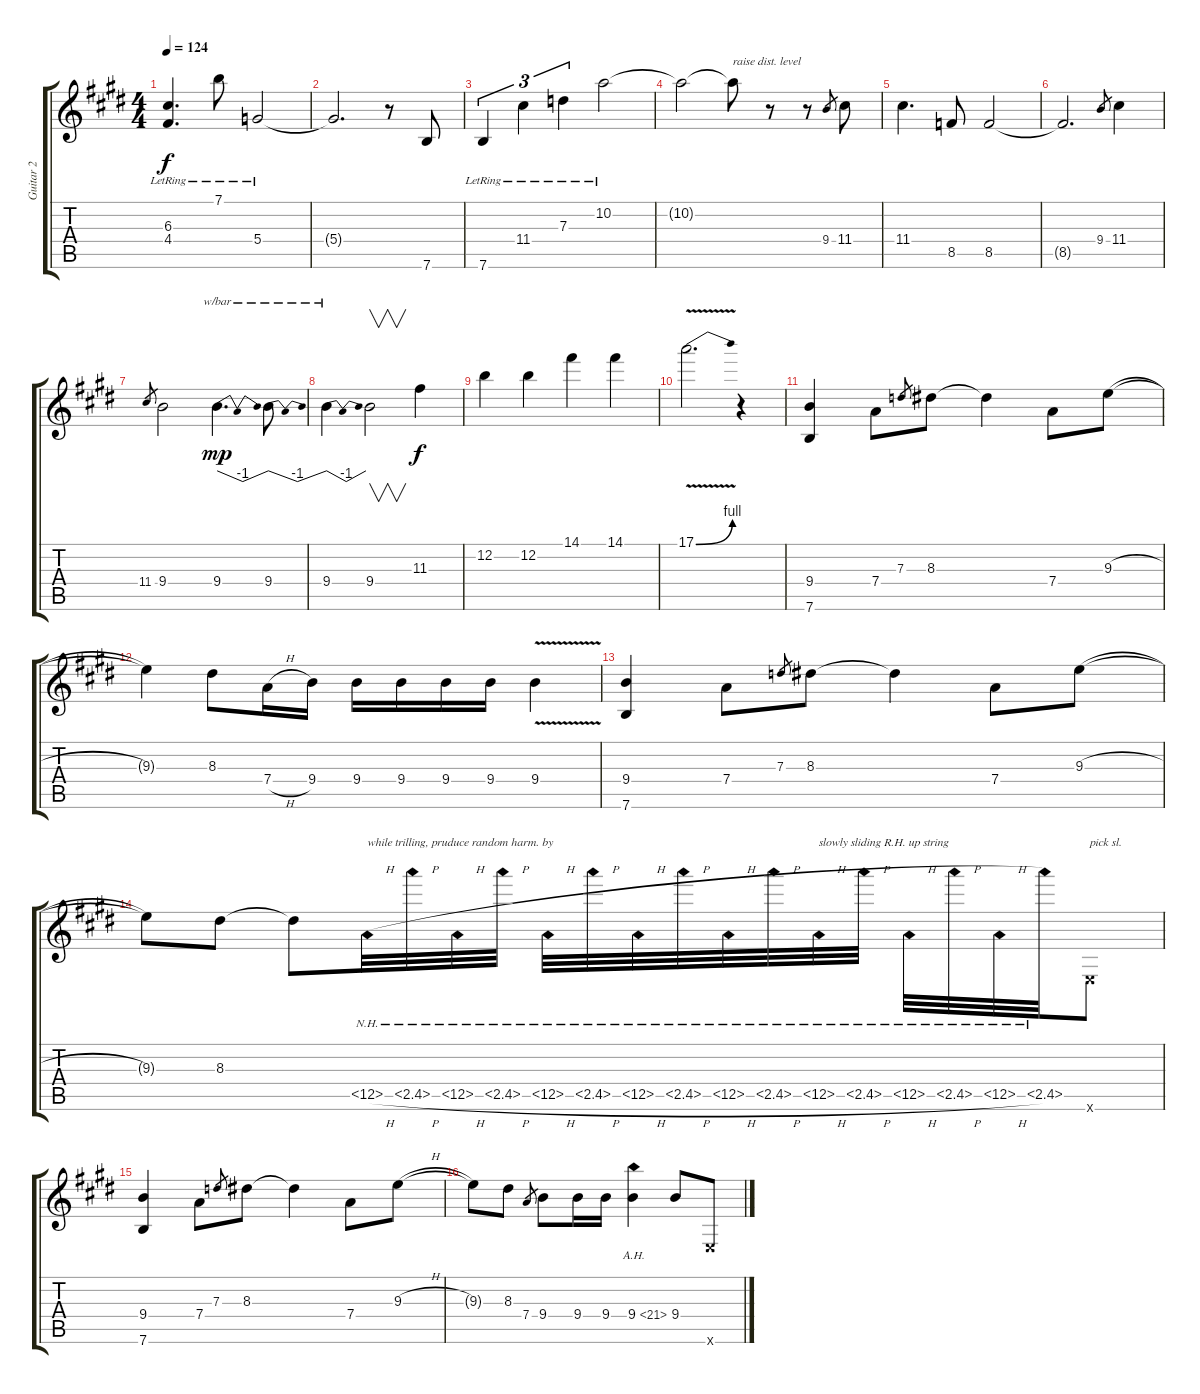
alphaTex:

\track ("Guitar 2" "Guitar 2") {instrument distortionguitar}
\staff {score tabs}
\tuning (E4 B3 G3 D3 A2 E2) {hide}
\ts (4 4)
\tempo 124
\clef g2
\ks e
(6.3{lr} 4.4).4{d dy f} 7.1{lr}.8 5.4{lr}.2 |
5.4{t}.2{d} r.8 7.6.8 |
7.6{lr}.4{tu (3 2)} 11.4{lr}.4{tu (3 2)} 7.3{lr}.4{tu (3 2)} 10.2{lr}.2 |
10.2{t}.2 10.2{t}.8{txt "raise dist. level" volume 13 instrument distortionguitar} r.8 r.8 9.4.8{gr} 11.4.8 |
11.4.4{d} 8.5.8 8.5.2 |
8.5{t}.2{d} 9.4.8{gr} 11.4.4 |
11.4.8{gr} 9.4.2 9.4.4{d tbe (dip default 0 0 30 -4 60 0) dy mp} 9.4.8{tbe (dip default 0 0 30 -4 60 0)} |
9.4.4{tbe (dip default 0 0 30 -4 60 0)} 9.4.2{v} 11.3.4{dy f} |
12.2.4 12.2.4 14.1.4 14.1.4 |
17.1{be (bend 0 0 60 4) v}.2{d} r.4 |
(9.4 7.6).4 7.4.8 7.3.8{gr} 8.3.8 8.3{t}.4 7.4.8 9.3{h}.8 |
9.3{t}.4 8.3.8 7.4{h}.16 9.4.16 9.4.16 9.4.16 9.4.16 9.4.16 9.4{v}.4 |
(9.4 7.6).4 7.4.8 7.3.8{gr} 8.3.8 8.3{t}.4 7.4.8 9.3{h}.8 |
9.3{t}.8 8.3.8 8.3{t}.8 0.5{nh h}.32{txt "while trilling, pruduce random harm. by " volume 16 instrument guitarharmonics} 2.5{nh h}.32 0.5{nh h}.32 2.5{nh h}.32 0.5{nh h}.32 2.5{nh h}.32 0.5{nh h}.32 2.5{nh h}.32 0.5{nh h}.32 2.5{nh h}.32 0.5{nh h}.32{txt "slowly sliding R.H. up string"} 2.5{nh h}.32 0.5{nh h}.32 2.5{nh h}.32 0.5{nh h}.32 2.5{nh}.32 0.6{x}.8{txt "pick sl."} |
(9.4 7.6).4{instrument distortionguitar} 7.4.8 7.3.8{gr} 8.3.8 8.3{t}.4 7.4.8 9.3{h}.8 |
9.3{t}.8 8.3.8 7.4.8{gr} 9.4.8 9.4.16 9.4.16 9.4{ah 12}.4 9.4{ss}.8 0.6{x}.8
